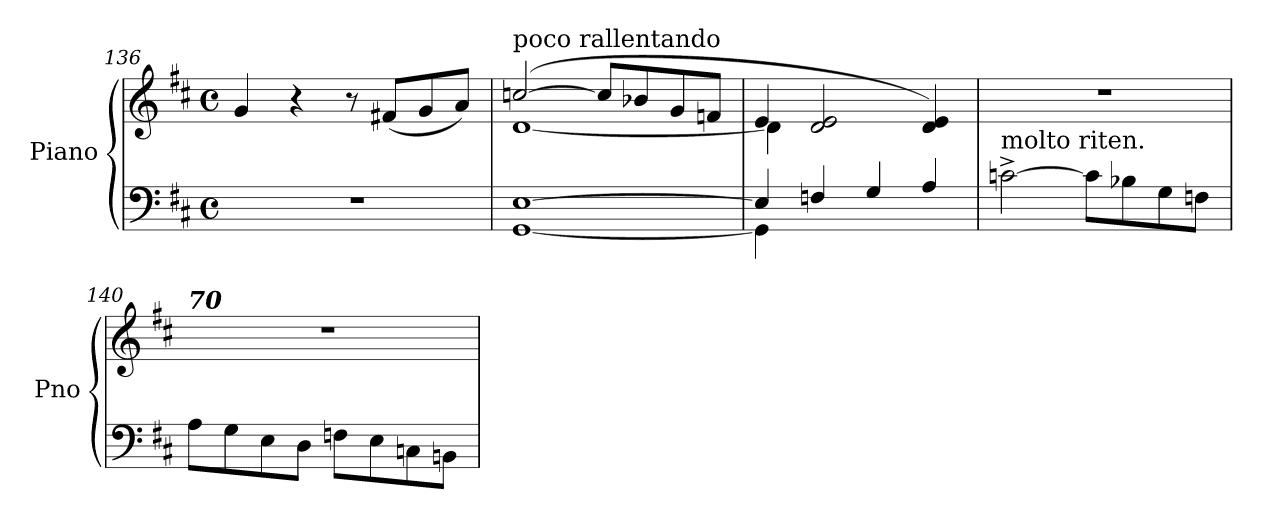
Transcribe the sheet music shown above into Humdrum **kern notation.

**kern	**kern
*part1	*part1
*staff2	*staff1
*I"Piano	*
*I'Pno	*
*clefF4	*clefG2
*k[f#c#]	*k[f#c#]
*M4/4	*M4/4
*met(c)	*met(c)
=136	=136
1r	4g/
.	4r
.	8r
.	(8f#X/L
.	8g/
.	8a/J)
=137	=137
*^	*^
!	!	!LO:TX:a:t=poco rallentando	!
[1E	[1GG	([2ccn/	[1d
.	.	8cc/L]	.
.	.	8b-X/	.
.	.	8g/	.
.	.	8fn/J	.
=138	=138	=138	=138
4E/]	4GG\]	4e/	4d\]
4Fn/	2.ryy	2d/ 2e/	2.ryy
4G/	.	.	.
4A/	.	4d/ 4e/)	.
*v	*v	*	*
*	*v	*v
=139	=139
!LO:TX:a:t=molto riten.	!
[2cn^\	1r
8c\L]	.
8B-X\	.
8G\	.
8Fn\J	.
=140	=140
!	!LO:TX:a:Bi:t=70
8A\L	1r
8G\	.
8E\	.
8D\J	.
8Fn\L	.
8E\	.
8Cn\	.
8BBn\J	.
=	=
*-	*-
